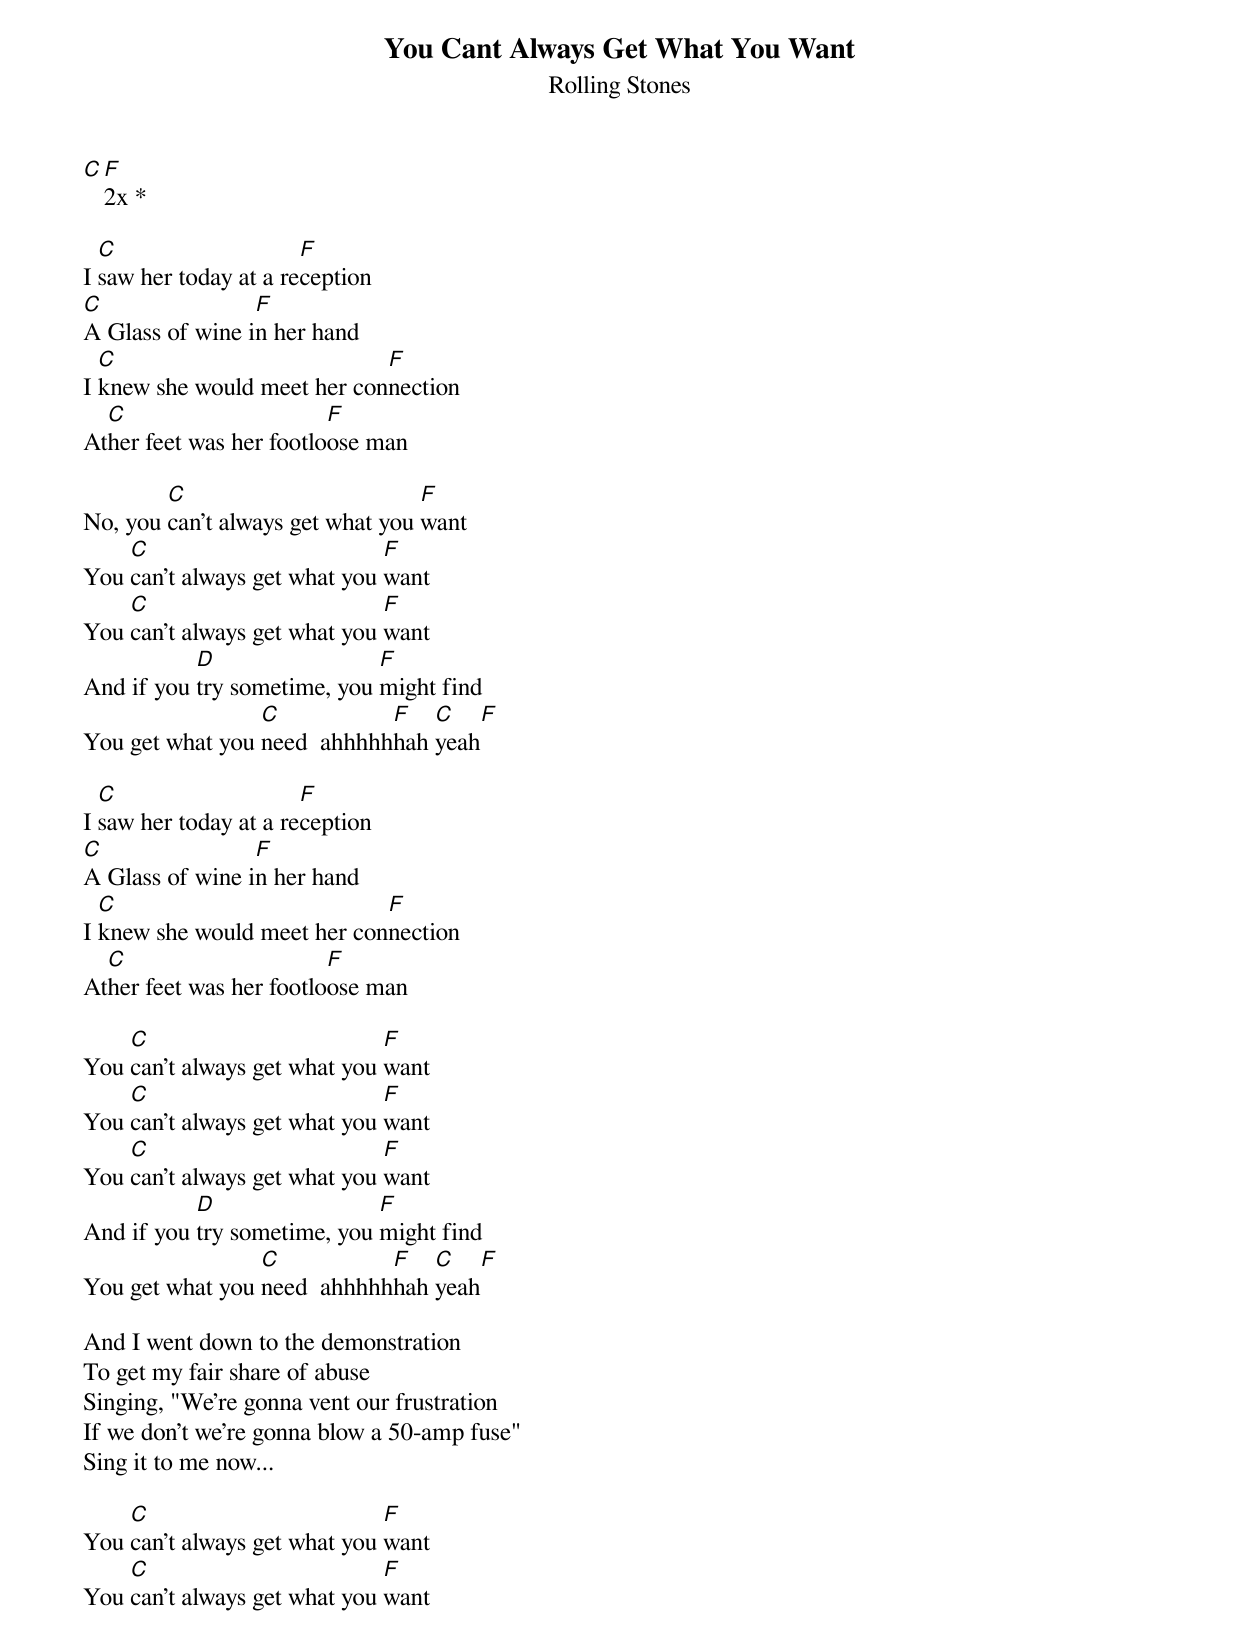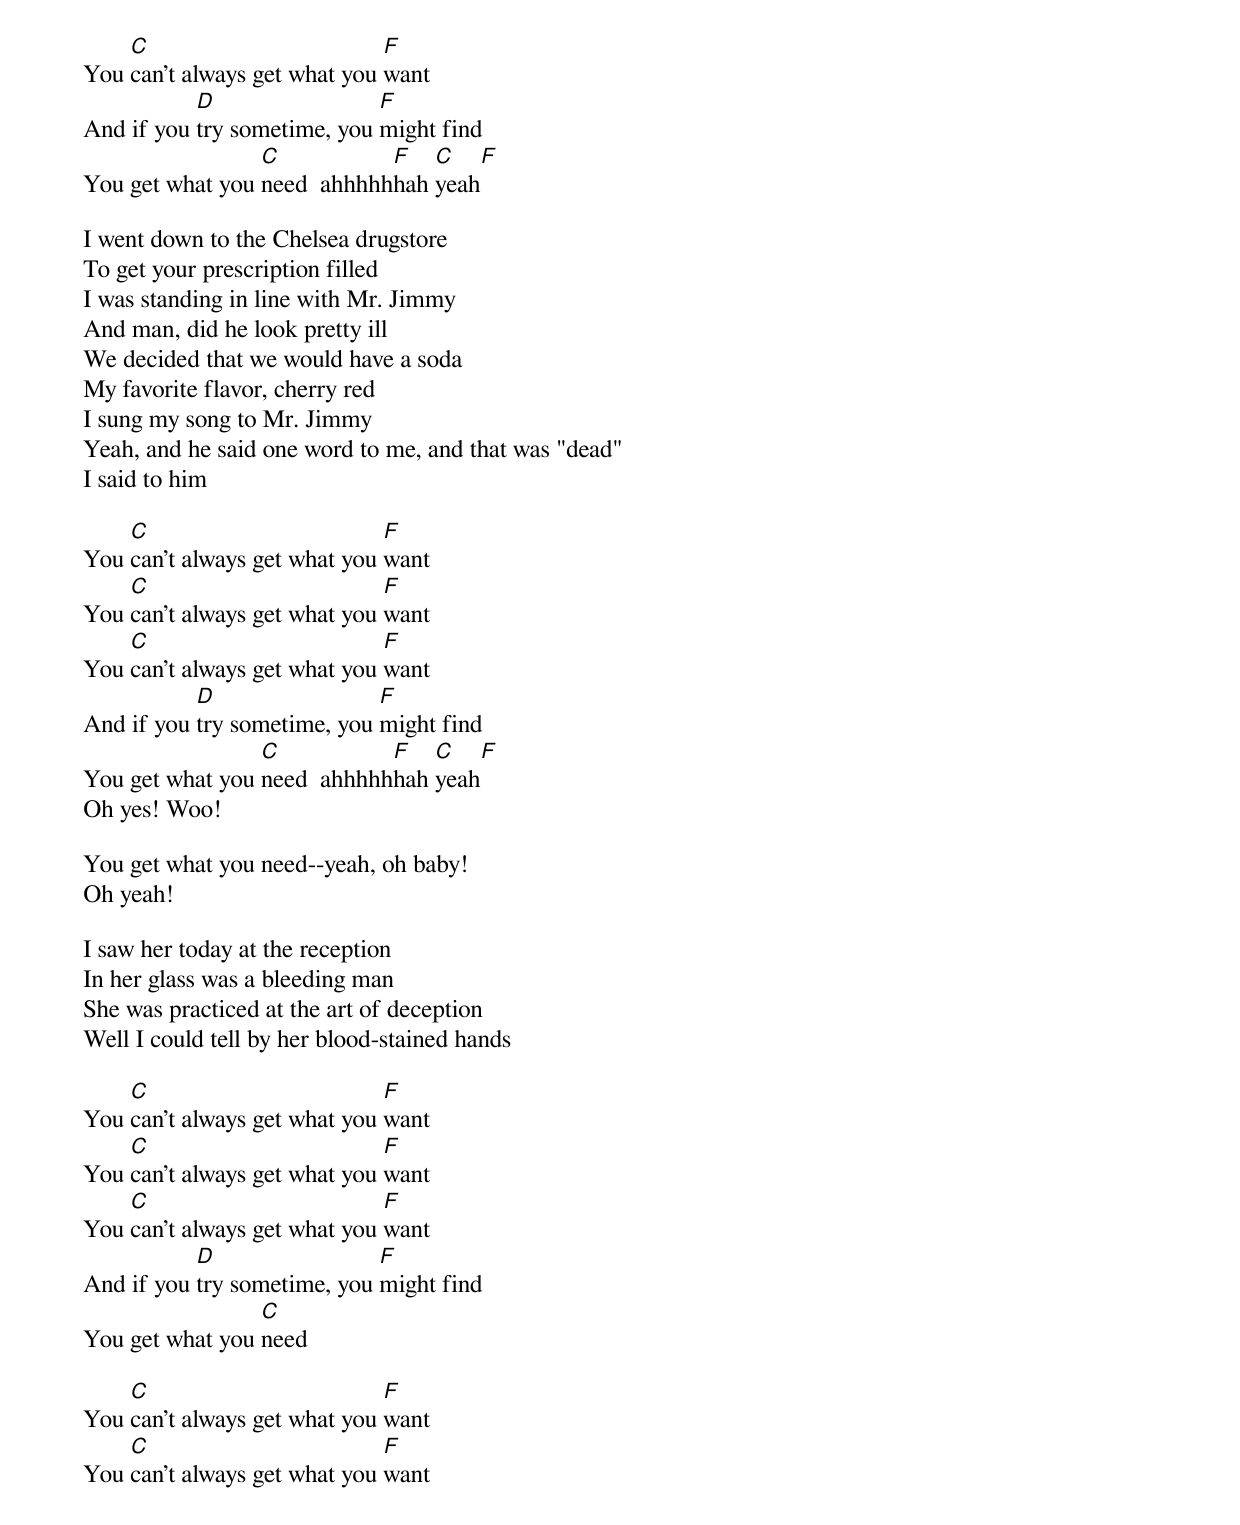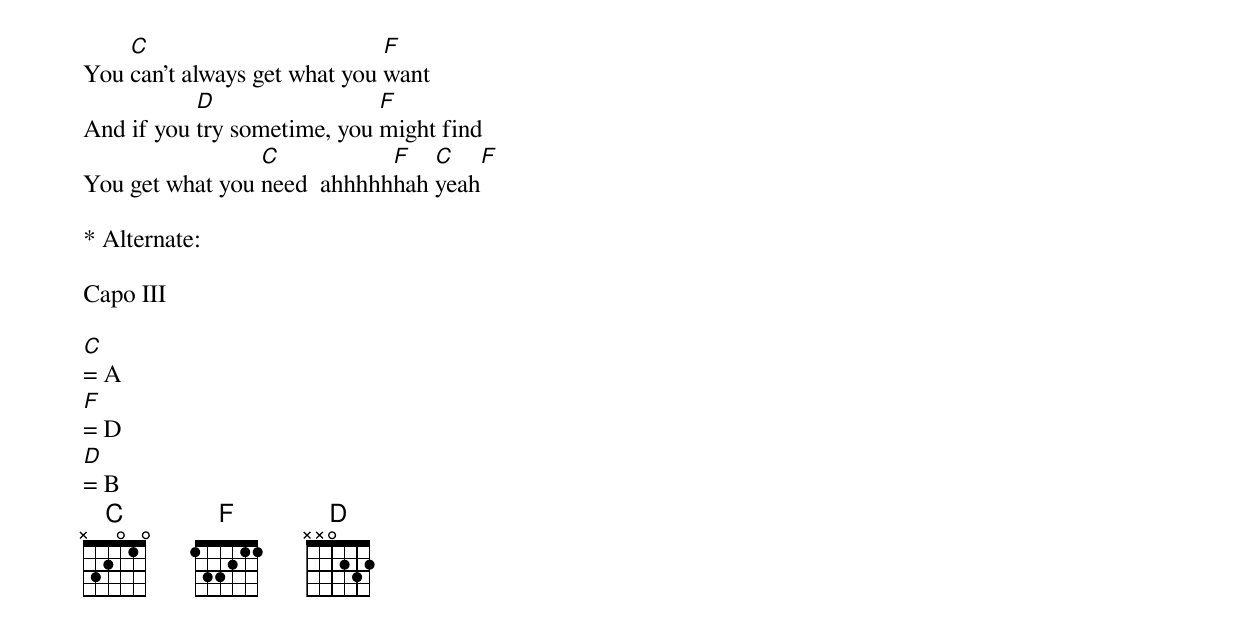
{t: You Cant Always Get What You Want}
{st: Rolling Stones}

[C][F]2x *

I [C]saw her today at a re[F]ception
[C]A Glass of wine i[F]n her hand
I [C]knew she would meet her con[F]nection
At[C]her feet was her footlo[F]ose man

No, you [C]can't always get what you [F]want
You [C]can't always get what you [F]want
You [C]can't always get what you [F]want
And if you [D]try sometime, you [F]might find
You get what you [C]need  ahhhhh[F]hah [C]yeah[F]

I [C]saw her today at a re[F]ception
[C]A Glass of wine i[F]n her hand
I [C]knew she would meet her con[F]nection
At[C]her feet was her footlo[F]ose man

You [C]can't always get what you [F]want
You [C]can't always get what you [F]want
You [C]can't always get what you [F]want
And if you [D]try sometime, you [F]might find
You get what you [C]need  ahhhhh[F]hah [C]yeah[F]

And I went down to the demonstration
To get my fair share of abuse
Singing, "We're gonna vent our frustration
If we don't we're gonna blow a 50-amp fuse"
Sing it to me now...

You [C]can't always get what you [F]want
You [C]can't always get what you [F]want
You [C]can't always get what you [F]want
And if you [D]try sometime, you [F]might find
You get what you [C]need  ahhhhh[F]hah [C]yeah[F]

I went down to the Chelsea drugstore
To get your prescription filled
I was standing in line with Mr. Jimmy
And man, did he look pretty ill
We decided that we would have a soda
My favorite flavor, cherry red
I sung my song to Mr. Jimmy
Yeah, and he said one word to me, and that was "dead"
I said to him

You [C]can't always get what you [F]want
You [C]can't always get what you [F]want
You [C]can't always get what you [F]want
And if you [D]try sometime, you [F]might find
You get what you [C]need  ahhhhh[F]hah [C]yeah[F]
Oh yes! Woo!

You get what you need--yeah, oh baby!
Oh yeah!

I saw her today at the reception
In her glass was a bleeding man
She was practiced at the art of deception
Well I could tell by her blood-stained hands

You [C]can't always get what you [F]want
You [C]can't always get what you [F]want
You [C]can't always get what you [F]want
And if you [D]try sometime, you [F]might find
You get what you [C]need

You [C]can't always get what you [F]want
You [C]can't always get what you [F]want
You [C]can't always get what you [F]want
And if you [D]try sometime, you [F]might find
You get what you [C]need  ahhhhh[F]hah [C]yeah[F]

* Alternate:

Capo III

[C]= A
[F]= D
[D]= B
